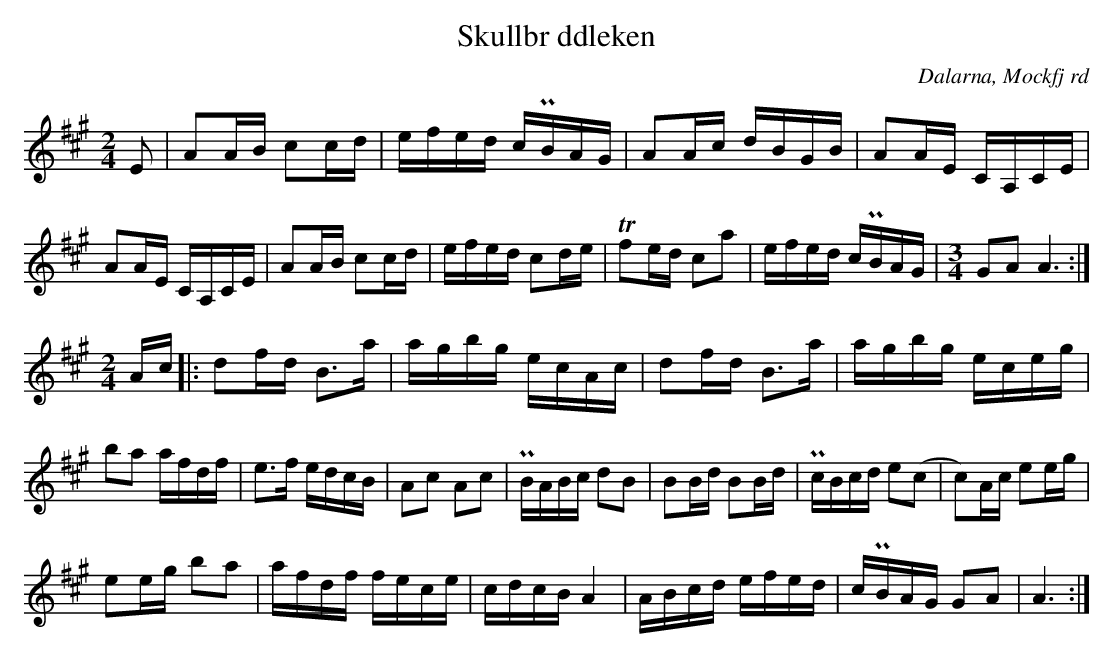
X:1
T: Skullbr ddleken
O: Dalarna, Mockfj rd
M: 2/4
L: 1/16
K: A
E2 | A2AB c2cd | efed cPBAG | A2Ac dBGB | A2AE CA,CE |
 A2AE CA,CE | A2AB c2cd | efed c2de | Tf2ed c2a2 | efed cPBAG |[M:3/4] G2A2 A6 :|
[M:2/4] Ac |: d2fd B3a | agbg ecAc | d2fd B3a | agbg eceg |
  b2a2 afdf | e3f edcB | A2c2 A2c2 | PBABc d2B2 | B2Bd B2Bd | PcBcd e2(c2 | c2)Ac e2eg |
  e2eg b2a2 | afdf fece | cdcB  A4 | ABcd efed | cPBAG G2A2 | A6 :|
